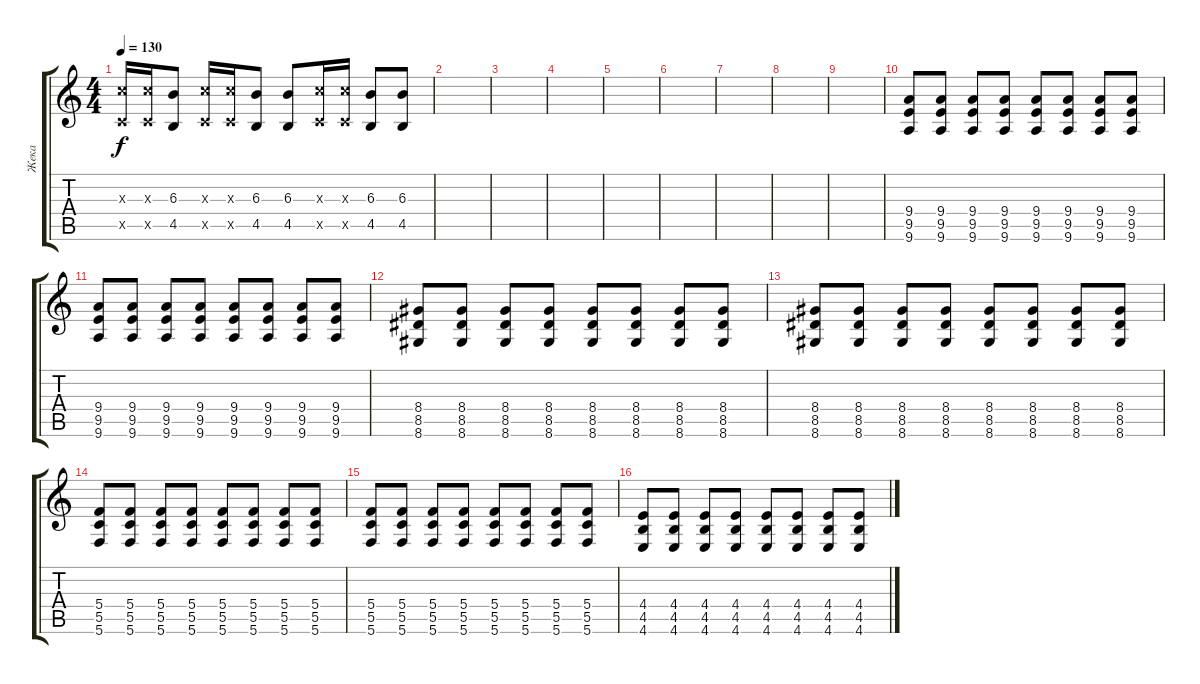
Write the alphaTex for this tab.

\track ("Жека" "Жека") {instrument overdrivenguitar}
\staff {score tabs}
\tuning (D4 A3 F3 C3 G2 C2) {hide}
\ts (4 4)
\tempo 130
\clef g2
\ks c
(7.3{x} 5.5{x}).16{dy f} (7.3{x} 5.5{x}).16 (6.3 4.5).8 (7.3{x} 5.5{x}).16 (7.3{x} 5.5{x}).16 (6.3 4.5).8 (6.3 4.5).8 (7.3{x} 5.5{x}).16 (7.3{x} 5.5{x}).16 (6.3 4.5).8 (6.3 4.5).8 |
|
|
|
|
|
|
|
|
(9.4 9.5 9.6).8 (9.4 9.5 9.6).8 (9.4 9.5 9.6).8 (9.4 9.5 9.6).8 (9.4 9.5 9.6).8 (9.4 9.5 9.6).8 (9.4 9.5 9.6).8 (9.4 9.5 9.6).8 |
(9.4 9.5 9.6).8 (9.4 9.5 9.6).8 (9.4 9.5 9.6).8 (9.4 9.5 9.6).8 (9.4 9.5 9.6).8 (9.4 9.5 9.6).8 (9.4 9.5 9.6).8 (9.4 9.5 9.6).8 |
(8.4 8.5 8.6).8 (8.4 8.5 8.6).8 (8.4 8.5 8.6).8 (8.4 8.5 8.6).8 (8.4 8.5 8.6).8 (8.4 8.5 8.6).8 (8.4 8.5 8.6).8 (8.4 8.5 8.6).8 |
(8.4 8.5 8.6).8 (8.4 8.5 8.6).8 (8.4 8.5 8.6).8 (8.4 8.5 8.6).8 (8.4 8.5 8.6).8 (8.4 8.5 8.6).8 (8.4 8.5 8.6).8 (8.4 8.5 8.6).8 |
(5.4 5.5 5.6).8 (5.4 5.5 5.6).8 (5.4 5.5 5.6).8 (5.4 5.5 5.6).8 (5.4 5.5 5.6).8 (5.4 5.5 5.6).8 (5.4 5.5 5.6).8 (5.4 5.5 5.6).8 |
(5.4 5.5 5.6).8 (5.4 5.5 5.6).8 (5.4 5.5 5.6).8 (5.4 5.5 5.6).8 (5.4 5.5 5.6).8 (5.4 5.5 5.6).8 (5.4 5.5 5.6).8 (5.4 5.5 5.6).8 |
(4.4 4.5 4.6).8 (4.4 4.5 4.6).8 (4.4 4.5 4.6).8 (4.4 4.5 4.6).8 (4.4 4.5 4.6).8 (4.4 4.5 4.6).8 (4.4 4.5 4.6).8 (4.4 4.5 4.6).8
